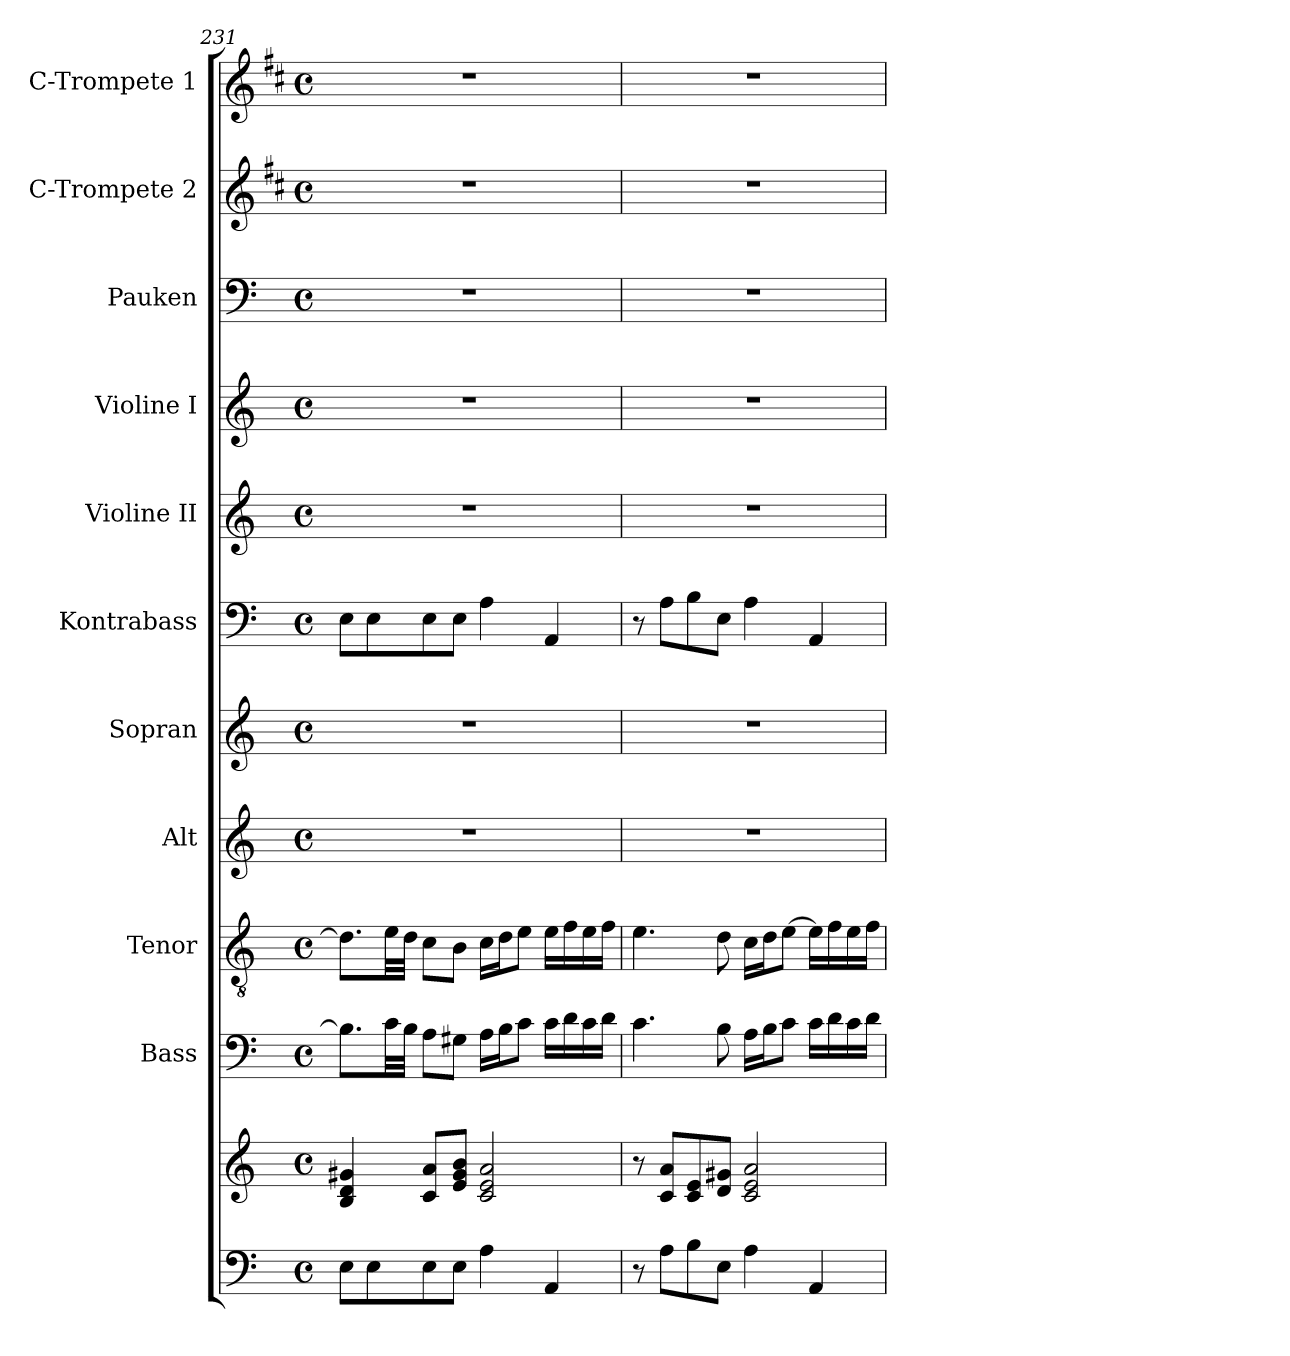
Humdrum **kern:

**kern	**kern	**kern	**kern	**kern	**kern	**kern	**kern	**kern	**kern	**kern	**kern
*part11	*part11	*part10	*part9	*part8	*part7	*part6	*part5	*part4	*part3	*part2	*part1
*staff12	*staff11	*staff10	*staff9	*staff8	*staff7	*staff6	*staff5	*staff4	*staff3	*staff2	*staff1
*	*	*I"Bass	*I"Tenor	*I"Alt	*I"Sopran	*I"Kontrabass	*I"Violine II	*I"Violine I	*I"Pauken	*I"C-Trompete 2	*I"C-Trompete 1
*	*	*I'B.	*I'T.	*I'A.	*I'S.	*I'Kb.	*I'Vl. II	*I'Vl. I	*I'Pk.	*I'C Trp. 2	*I'C Trp. 1
*clefF4	*clefG2	*clefF4	*clefGv2	*clefG2	*clefG2	*clefF4	*clefG2	*clefG2	*clefF4	*clefG2	*clefG2
*	*	*	*	*	*	*ITrd7c12	*	*	*	*ITrd1c2	*ITrd1c2
*k[]	*k[]	*k[]	*k[]	*k[]	*k[]	*k[]	*k[]	*k[]	*k[]	*k[]	*k[]
*C:	*C:	*C:	*C:	*C:	*C:	*C:	*C:	*C:	*C:	*C:	*C:
*M4/4	*M4/4	*M4/4	*M4/4	*M4/4	*M4/4	*M4/4	*M4/4	*M4/4	*M4/4	*M4/4	*M4/4
*met(c)	*met(c)	*met(c)	*met(c)	*met(c)	*met(c)	*met(c)	*met(c)	*met(c)	*met(c)	*met(c)	*met(c)
=231	=231	=231	=231	=231	=231	=231	=231	=231	=231	=231	=231
8E\L	4B/ 4d/ 4g#X/	8.B\L]	8.d\L]	1r	1r	8EE\L	1r	1r	1r	1r	1r
8E\	.	.	.	.	.	8EE\	.	.	.	.	.
.	.	32c\LL	32e\LL	.	.	.	.	.	.	.	.
.	.	32B\JJJ	32d\JJJ	.	.	.	.	.	.	.	.
8E\	8c/ 8a/L	8A\L	8c\L	.	.	8EE\	.	.	.	.	.
8E\J	8e/ 8g#/ 8b/J	8G#X\J	8B\J	.	.	8EE\J	.	.	.	.	.
4A\	2c/ 2e/ 2a/	16A\LL	16c\LL	.	.	4AA\	.	.	.	.	.
.	.	16B\J	16d\J	.	.	.	.	.	.	.	.
.	.	8c\J	8e\J	.	.	.	.	.	.	.	.
4AA/	.	16c\LL	16e\LL	.	.	4AAA/	.	.	.	.	.
.	.	16d\	16f\	.	.	.	.	.	.	.	.
.	.	16c\	16e\	.	.	.	.	.	.	.	.
.	.	16d\JJ	16f\JJ	.	.	.	.	.	.	.	.
=232	=232	=232	=232	=232	=232	=232	=232	=232	=232	=232	=232
8r	8r	4.c\	4.e\	1r	1r	8r	1r	1r	1r	1r	1r
8A\L	8c/ 8a/L	.	.	.	.	8AA\L	.	.	.	.	.
8B\	8c/ 8e/	.	.	.	.	8BB\	.	.	.	.	.
8E\J	8d/ 8g#X/J	8B\	8d\	.	.	8EE\J	.	.	.	.	.
4A\	2c/ 2e/ 2a/	16A\LL	16c\LL	.	.	4AA\	.	.	.	.	.
.	.	16B\J	16d\J	.	.	.	.	.	.	.	.
.	.	8c\J	[8e\J	.	.	.	.	.	.	.	.
4AA/	.	16c\LL	16e\LL]	.	.	4AAA/	.	.	.	.	.
.	.	16d\	16f\	.	.	.	.	.	.	.	.
.	.	16c\	16e\	.	.	.	.	.	.	.	.
.	.	16d\JJ	16f\JJ	.	.	.	.	.	.	.	.
=	=	=	=	=	=	=	=	=	=	=	=
*-	*-	*-	*-	*-	*-	*-	*-	*-	*-	*-	*-
